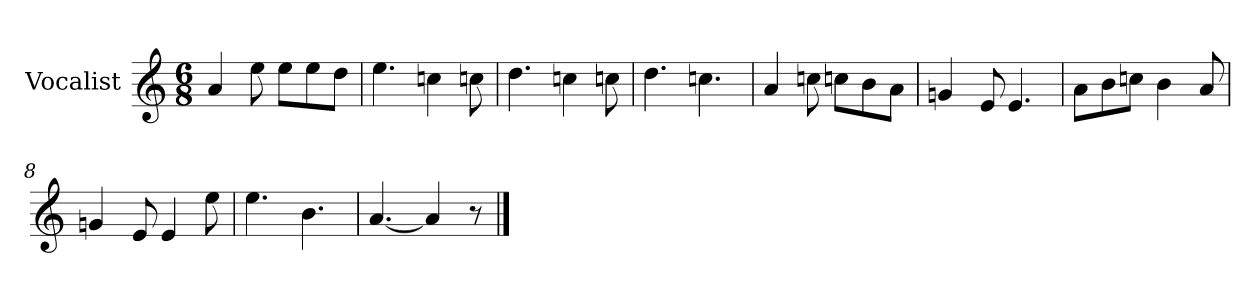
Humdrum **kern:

**kern
*part1
*staff1
*I"Vocalist
*k[]
*a:
*M6/8
=1
4a
8ee
8eeL
8ee
8ddJ
=2
4.ee
4ccn
8ccn
=3
4.dd
4ccn
8ccn
=4
4.dd
4.ccn
=5
4a
8ccn
8ccnL
8b
8aJ
=6
4gn
8e
4.e
=7
8aL
8b
8ccnJ
4b
8a
=8
4gn
8e
4e
8ee
=9
4.ee
4.b
=10
[4.a
4a]
8r
==
*-
